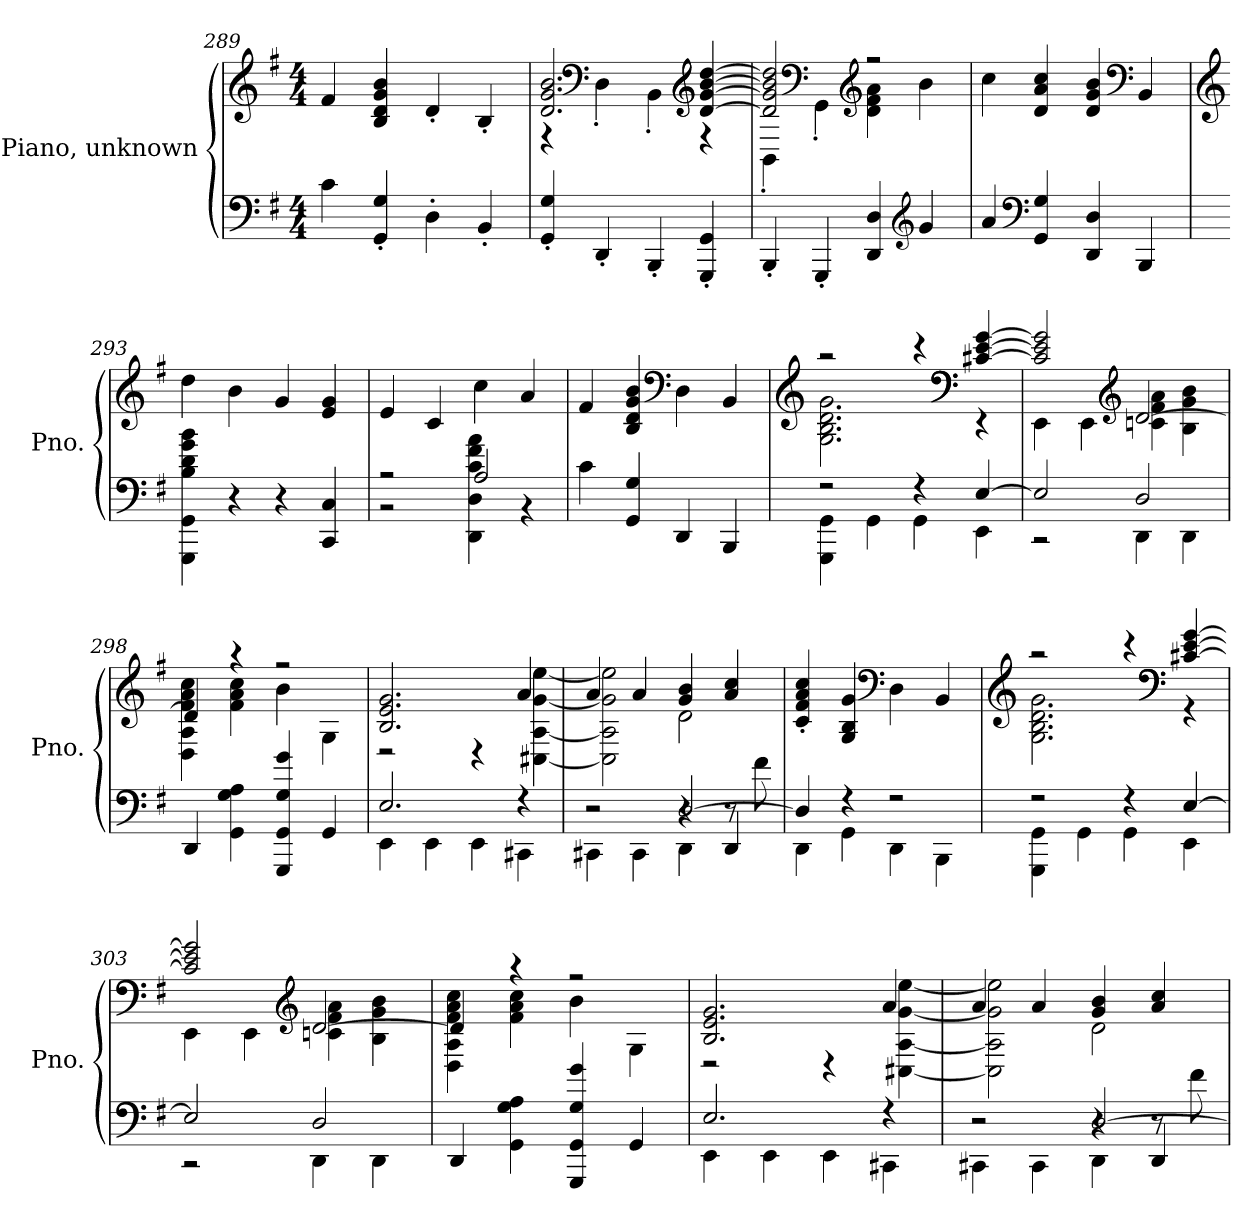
**kern	**kern
*part1	*part1
*staff2	*staff1
*I"Piano, unknown	*
*I'Pno.	*
*clefF4	*clefG2
*k[f#]	*k[f#]
*M4/4	*M4/4
=289	=289
4c\	4f#/
4GG/' 4G/'	4B/ 4d/ 4g/ 4b/
4D'\	4d'/
4BB'/	4B'/
!!LO:LB:g=z
=290	=290
*	*^
4GG/' 4G/'	2.d/ 2.g/ 2.b/	4r
*	*clefF4	*
4DD'/	.	4D'\
4BBB'/	.	4BB'\
*	*clefG2	*
4GGG/' 4GG/'	[4d/ [4g/ [4b/ [4dd/	4r
=291	=291	=291
4BBB'/	2d/] 2g/] 2b/] 2dd/]	4BB'\
*	*clefF4	*
4GGG'/	.	4GG'\
*	*clefG2	*
4DD/ 4D/	2r	4d\ 4f#\ 4a\
*clefG2	*	*
4g/	.	4b\
*	*v	*v
=292	=292
4a/	4cc\
*clefF4	*
4GG/ 4G/	4d/ 4a/ 4cc/
4DD/ 4D/	4d/ 4g/ 4b/
*	*clefF4
4BBB/	4BB/
=293	=293
*	*clefG2
4GGG\ 4GG\ 4B\ 4d\ 4g\ 4b\	4dd\
4r	4b\
4r	4g/
4CC/ 4C/	4e/ 4g/
=294	=294
*^	*
2r	2r	4e/
.	.	4c/
2A/	4DD\ 4D\ 4c\ 4f#\ 4a\	4cc\
.	4r	4a/
*v	*v	*
!!LO:LB:g=z
=295	=295
4c\	4f#/
4GG/ 4G/	4B/ 4d/ 4g/ 4b/
*	*clefF4
4DD/	4D\
4BBB/	4BB/
=296	=296
*	*clefG2
*^	*^
2r	4GGG\ 4GG\	2r	2.G\ 2.B\ 2.d\ 2.g\
.	4GG\	.	.
4r	4GG\	4r	.
*	*	*clefF4	*
[4E/	4EE\	[4c#X/ [4e/ [4g/	4r
=297	=297	=297	=297
2E/]	2r	2c#/] 2e/] 2g/]	4EE\
.	.	.	4EE\
*	*	*clefG2	*
2D/	4DD\	[2d/	4cn\ 4f#\ 4a\
.	4DD\	.	4B\ 4g\ 4b\
*v	*v	*	*
=298	=298	=298
4DD/	4d/]	4D\ 4A\ 4f#\ 4a\ 4cc\
4GG\ 4G\ 4A\	4r	4f#\ 4a\ 4cc\
4GGG/ 4GG/ 4G/ 4g/	2r	4b\
4GG/	.	4G\
=299	=299	=299
*^	*	*
2.E/	4EE\	2.B/ 2.e/ 2.g/	2r
.	4EE\	.	.
.	4EE\	.	4r
4r	4CC#X\	4a/	[4C#X\ [4A\ [4g\ [4ee\
!!LO:LB:g=z	!!
=300	=300	=300	=300
*	*^	*	*
2r	4CC#X\	2r	4a/	2C#\] 2A\] 2g\] 2ee\]
.	4CC#\	.	4a/	.
[2D/	4DD\	4r	4g/ 4b/	2d\
.	8r	4DD/	4a/ 4cc/	.
.	8f#\	.	.	.
*	*v	*v	*	*
*	*	*v	*v
=301	=301	=301
4D/]	4DD\	4c/' 4f#/' 4a/' 4cc/'
4r	4GG\	4G/ 4B/ 4g/
*	*	*clefF4
2r	4DD\	4D\
.	4BBB\	4BB/
=302	=302	=302
*	*	*clefG2
*	*	*^
2r	4GGG\ 4GG\	2r	2.G\ 2.B\ 2.d\ 2.g\
.	4GG\	.	.
4r	4GG\	4r	.
*	*	*clefF4	*
[4E/	4EE\	[4c#X/ [4e/ [4g/	4r
=303	=303	=303	=303
2E/]	2r	2c#/] 2e/] 2g/]	4EE\
.	.	.	4EE\
*	*	*clefG2	*
2D/	4DD\	[2d/	4cn\ 4f#\ 4a\
.	4DD\	.	4B\ 4g\ 4b\
*v	*v	*	*
=304	=304	=304
4DD/	4d/]	4D\ 4A\ 4f#\ 4a\ 4cc\
4GG\ 4G\ 4A\	4r	4f#\ 4a\ 4cc\
4GGG/ 4GG/ 4G/ 4g/	2r	4b\
4GG/	.	4G\
!!LO:LB:g=z	!!
=305	=305	=305
*^	*	*
2.E/	4EE\	2.B/ 2.e/ 2.g/	2r
.	4EE\	.	.
.	4EE\	.	4r
4r	4CC#X\	4a/	[4C#X\ [4A\ [4g\ [4ee\
=306	=306	=306	=306
*	*^	*	*
2r	4CC#X\	2r	4a/	2C#\] 2A\] 2g\] 2ee\]
.	4CC#\	.	4a/	.
[2D/	4DD\	4r	4g/ 4b/	2d\
.	8r	4DD/	4a/ 4cc/	.
.	8f#\	.	.	.
*v	*v	*v	*	*
*	*v	*v
=	=
*-	*-
